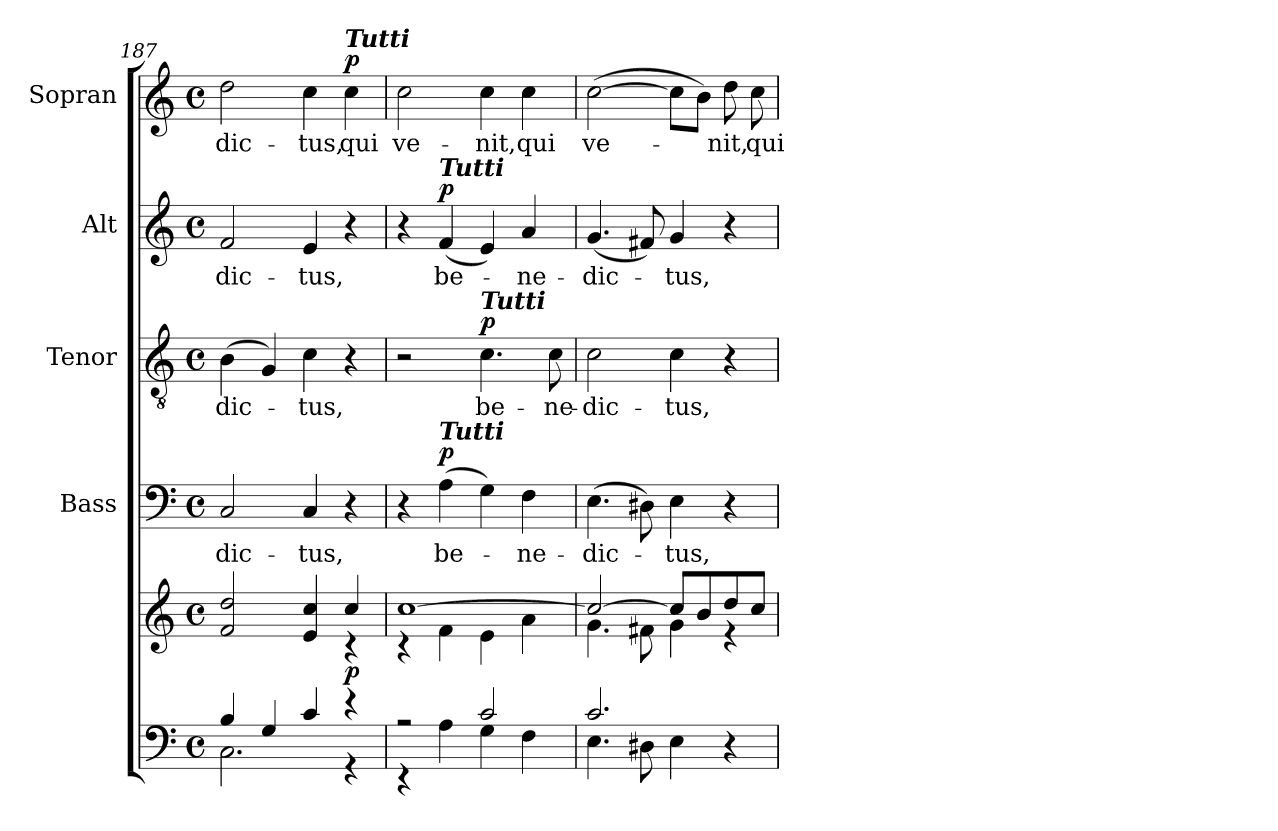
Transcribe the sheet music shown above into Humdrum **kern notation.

**kern	**kern	**dynam	**kern	**text	**dynam	**kern	**text	**dynam	**kern	**text	**dynam	**kern	**text	**dynam
*part5	*part5	*part5	*part4	*part4	*part4	*part3	*part3	*part3	*part2	*part2	*part2	*part1	*part1	*part1
*staff6	*staff5	*staff5/6	*staff4	*staff4	*staff4	*staff3	*staff3	*staff3	*staff2	*staff2	*staff2	*staff1	*staff1	*staff1
*	*	*	*I"Bass	*	*	*I"Tenor	*	*	*I"Alt	*	*	*I"Sopran	*	*
*	*	*	*I'B	*	*	*I'T	*	*	*I'A	*	*	*I'S	*	*
*clefF4	*clefG2	*	*clefF4	*	*	*clefGv2	*	*	*clefG2	*	*	*clefG2	*	*
*k[]	*k[]	*	*k[]	*	*	*k[]	*	*	*k[]	*	*	*k[]	*	*
*C:	*C:	*	*C:	*	*	*C:	*	*	*C:	*	*	*C:	*	*
*M4/4	*M4/4	*	*M4/4	*	*	*M4/4	*	*	*M4/4	*	*	*M4/4	*	*
*met(c)	*met(c)	*	*met(c)	*	*	*met(c)	*	*	*met(c)	*	*	*met(c)	*	*
=187	=187	=187	=187	=187	=187	=187	=187	=187	=187	=187	=187	=187	=187	=187
*^	*^	*	*	*	*	*	*	*	*	*	*	*	*	*
!	!	!	!	!	!	!LO:LY:b	!	!	!LO:LY:b	!	!	!LO:LY:b	!	!	!LO:LY:b	!
4B/	2.C\	2f/ 2dd/	2.ryy	.	2C/	-dic-	.	(>4B\	-dic-	.	2f/	-dic-	.	2dd\	-dic-	.
4G/	.	.	.	.	.	.	.	4G/)	.	.	.	.	.	.	.	.
!	!	!	!	!	!	!LO:LY:b	!	!	!LO:LY:b	!	!	!LO:LY:b	!	!	!LO:LY:b	!
4c/	.	4e/ 4cc/	.	.	4C/	-tus,	.	4c\	-tus,	.	4e/	-tus,	.	4cc\	-tus,	.
!	!	!	!	!	!	!	!	!	!	!	!	!	!	!LO:TX:a:Bi:t=Tutti	!	!
!	!	!	!	!LO:DY:b	!	!	!	!	!	!	!	!	!	!	!LO:LY:b	!LO:DY:a
4r	4r	4cc/	4rc	p	4r	.	.	4r	.	.	4r	.	.	4cc\	qui	p
=188	=188	=188	=188	=188	=188	=188	=188	=188	=188	=188	=188	=188	=188	=188	=188	=188
!	!	!	!	!	!	!	!	!	!	!	!	!	!	!	!LO:LY:b	!
2rB	4rEE	[>1cc	4rc	.	4r	.	.	2r	.	.	4r	.	.	2cc\	ve-	.
!	!	!	!	!	!	!	!	!	!	!	!LO:TX:a:Bi:t=Tutti	!	!	!	!	!
!	!	!	!	!	!LO:TX:a:Bi:t=Tutti	!	!	!	!	!	!	!	!	!	!	!
!	!	!	!	!	!	!LO:LY:b	!LO:DY:a	!	!	!	!	!LO:LY:b	!LO:DY:a	!	!	!
.	4A\	.	4f\	.	(>4A\	be-	p	.	.	.	(<4f/	be-	p	.	.	.
!	!	!	!	!	!	!	!	!LO:TX:a:Bi:t=Tutti	!	!	!	!	!	!	!	!
!	!	!	!	!	!	!	!	!	!LO:LY:b	!LO:DY:a	!	!	!	!	!LO:LY:b	!
2c/	4G\	.	4e\	.	4G\)	.	.	4.c\	be-	p	4e/)	.	.	4cc\	-nit,	.
!	!	!	!	!	!	!LO:LY:b	!	!	!	!	!	!LO:LY:b	!	!	!LO:LY:b	!
.	4F\	.	4a\	.	4F\	-ne-	.	.	.	.	4a/	-ne-	.	4cc\	qui	.
!	!	!	!	!	!	!	!	!	!LO:LY:b	!	!	!	!	!	!	!
.	.	.	.	.	.	.	.	8c\	-ne-	.	.	.	.	.	.	.
=189	=189	=189	=189	=189	=189	=189	=189	=189	=189	=189	=189	=189	=189	=189	=189	=189
!	!	!	!	!	!	!LO:LY:b	!	!	!LO:LY:b	!	!	!LO:LY:b	!	!	!LO:LY:b	!
2.c/	4.E\	2cc/_	4.g\	.	(>4.E\	-dic-	.	2c\	-dic-	.	(<4.g/	-dic-	.	(>[2cc\	ve-	.
.	8D#X\	.	8f#X\	.	8D#X\)	.	.	.	.	.	8f#X/)	.	.	.	.	.
!	!	!	!	!	!	!LO:LY:b	!	!	!LO:LY:b	!	!	!LO:LY:b	!	!	!	!
.	4E\	8cc/L]	4g\	.	4E\	-tus,	.	4c\	-tus,	.	4g/	-tus,	.	8cc\L]	.	.
.	.	8b/	.	.	.	.	.	.	.	.	.	.	.	8b\J)	.	.
!	!	!	!	!	!	!	!	!	!	!	!	!	!	!	!LO:LY:b	!
4ryy	4r	8dd/	4re	.	4r	.	.	4r	.	.	4r	.	.	8dd\	-nit,	.
!	!	!	!	!	!	!	!	!	!	!	!	!	!	!	!LO:LY:b	!
.	.	8cc/J	.	.	.	.	.	.	.	.	.	.	.	8cc\	qui	.
*v	*v	*	*	*	*	*	*	*	*	*	*	*	*	*	*	*
*	*v	*v	*	*	*	*	*	*	*	*	*	*	*	*	*
=	=	=	=	=	=	=	=	=	=	=	=	=	=	=
*-	*-	*-	*-	*-	*-	*-	*-	*-	*-	*-	*-	*-	*-	*-
